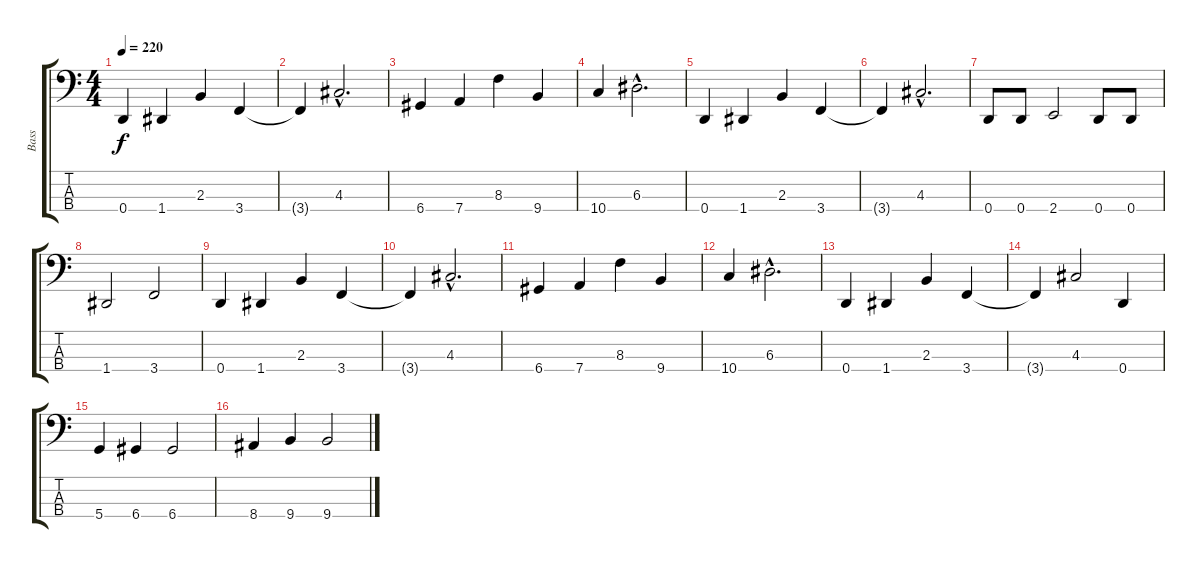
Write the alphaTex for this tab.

\track ("Bass" "Bass") {instrument electricbassfinger}
\staff {score tabs}
\tuning (G2 D2 A1 D1) {hide}
\ts (4 4)
\tempo 220
\clef f4
\ks c
0.4.4{dy f} 1.4.4 2.3.4 3.4.4 |
3.4{t}.4 4.3{hac}.2{d} |
6.4.4 7.4.4 8.3.4 9.4.4 |
10.4.4 6.3{hac}.2{d} |
0.4.4 1.4.4 2.3.4 3.4.4 |
3.4{t}.4 4.3{hac}.2{d} |
0.4.8 0.4.8 2.4.2 0.4.8 0.4.8 |
1.4.2 3.4.2 |
0.4.4 1.4.4 2.3.4 3.4.4 |
3.4{t}.4 4.3{hac}.2{d} |
6.4.4 7.4.4 8.3.4 9.4.4 |
10.4.4 6.3{hac}.2{d} |
0.4.4 1.4.4 2.3.4 3.4.4 |
3.4{t}.4 4.3.2 0.4.4 |
5.4.4 6.4.4 6.4.2 |
8.4.4 9.4.4 9.4.2
